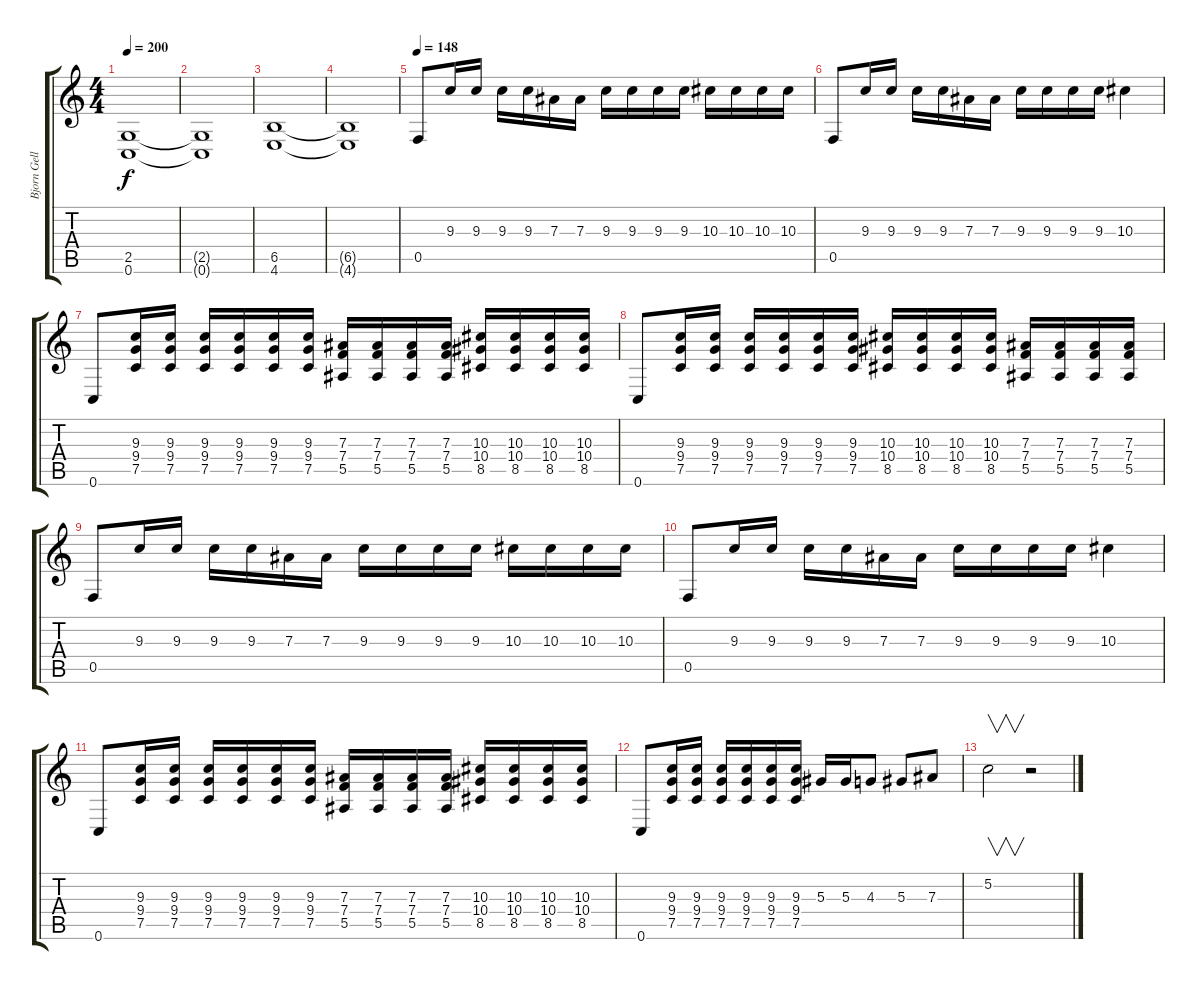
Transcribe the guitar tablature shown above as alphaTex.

\track ("Bjorn Gellotte" "Bjorn Gell") {instrument distortionguitar}
\staff {score tabs}
\tuning (C4 G3 Eb3 Bb2 F2 C2) {hide}
\ts (4 4)
\tempo 200
\clef g2
\ks c
(2.5 0.6).1{dy f} |
(2.5{t} 0.6{t}).1 |
(6.5 4.6).1 |
(6.5{t} 4.6{t}).1 |
\tempo 148
0.5.8 9.3.16 9.3.16 9.3.16 9.3.16 7.3.16 7.3.16 9.3.16 9.3.16 9.3.16 9.3.16 10.3.16 10.3.16 10.3.16 10.3.16 |
0.5.8 9.3.16 9.3.16 9.3.16 9.3.16 7.3.16 7.3.16 9.3.16 9.3.16 9.3.16 9.3.16 10.3.4 |
0.6.8 (9.3 9.4 7.5).16 (9.3 9.4 7.5).16 (9.3 9.4 7.5).16 (9.3 9.4 7.5).16 (9.3 9.4 7.5).16 (9.3 9.4 7.5).16 (7.3 7.4 5.5).16 (7.3 7.4 5.5).16 (7.3 7.4 5.5).16 (7.3 7.4 5.5).16 (10.3 10.4 8.5).16 (10.3 10.4 8.5).16 (10.3 10.4 8.5).16 (10.3 10.4 8.5).16 |
0.6.8 (9.3 9.4 7.5).16 (9.3 9.4 7.5).16 (9.3 9.4 7.5).16 (9.3 9.4 7.5).16 (9.3 9.4 7.5).16 (9.3 9.4 7.5).16 (10.3 10.4 8.5).16 (10.3 10.4 8.5).16 (10.3 10.4 8.5).16 (10.3 10.4 8.5).16 (7.3 7.4 5.5).16 (7.3 7.4 5.5).16 (7.3 7.4 5.5).16 (7.3 7.4 5.5).16 |
0.5.8 9.3.16 9.3.16 9.3.16 9.3.16 7.3.16 7.3.16 9.3.16 9.3.16 9.3.16 9.3.16 10.3.16 10.3.16 10.3.16 10.3.16 |
0.5.8 9.3.16 9.3.16 9.3.16 9.3.16 7.3.16 7.3.16 9.3.16 9.3.16 9.3.16 9.3.16 10.3.4 |
0.6.8 (9.3 9.4 7.5).16 (9.3 9.4 7.5).16 (9.3 9.4 7.5).16 (9.3 9.4 7.5).16 (9.3 9.4 7.5).16 (9.3 9.4 7.5).16 (7.3 7.4 5.5).16 (7.3 7.4 5.5).16 (7.3 7.4 5.5).16 (7.3 7.4 5.5).16 (10.3 10.4 8.5).16 (10.3 10.4 8.5).16 (10.3 10.4 8.5).16 (10.3 10.4 8.5).16 |
0.6.8 (9.3 9.4 7.5).16 (9.3 9.4 7.5).16 (9.3 9.4 7.5).16 (9.3 9.4 7.5).16 (9.3 9.4 7.5).16 (9.3 9.4 7.5).16 5.3.16 5.3.16 4.3.8 5.3.8 7.3.8 |
5.2.2{v} r.2
